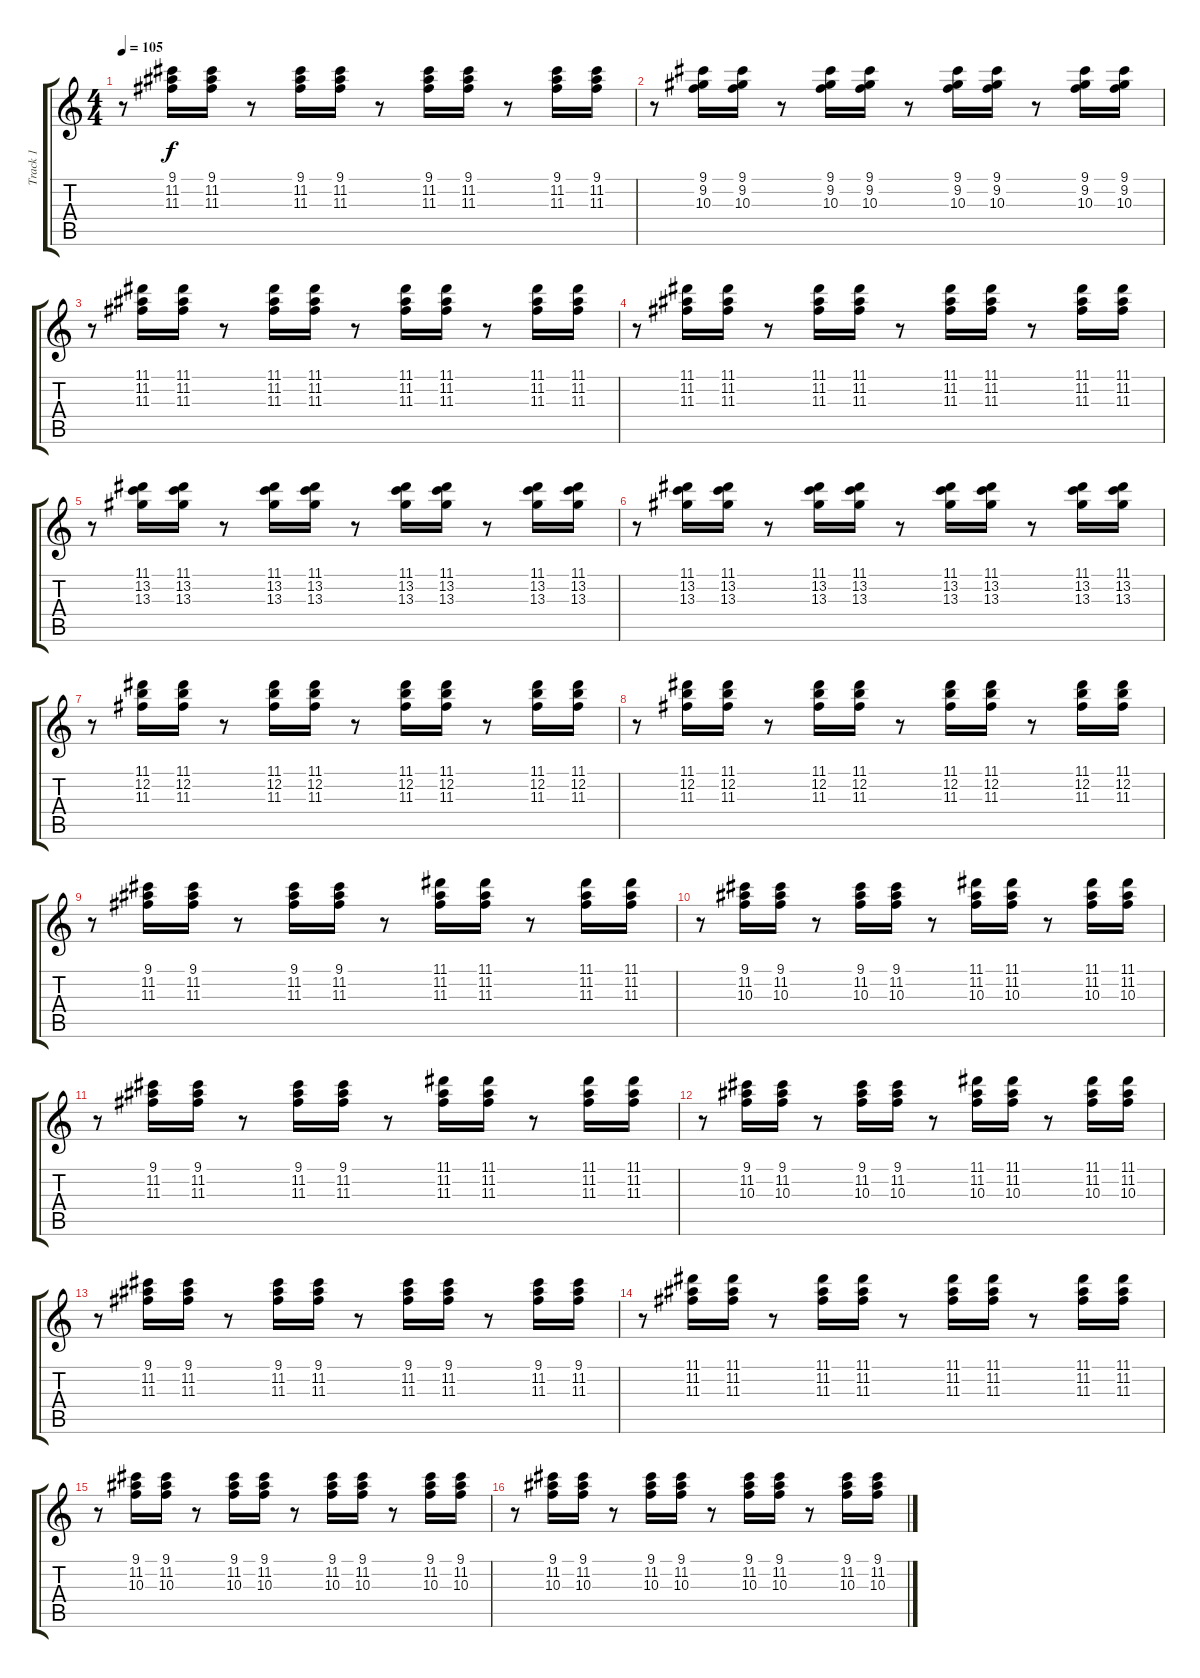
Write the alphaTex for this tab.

\track ("Track 1" "Track 1") {instrument overdrivenguitar}
\staff {score tabs}
\tuning (E4 B3 G3 D3 A2 E2) {hide}
\ts (4 4)
\tempo 105
\clef g2
\ks c
r.8{dy f} (9.1 11.2 11.3).16 (9.1 11.2 11.3).16 r.8 (9.1 11.2 11.3).16 (9.1 11.2 11.3).16 r.8 (9.1 11.2 11.3).16 (9.1 11.2 11.3).16 r.8 (9.1 11.2 11.3).16 (9.1 11.2 11.3).16 |
r.8 (9.1 9.2 10.3).16 (9.1 9.2 10.3).16 r.8 (9.1 9.2 10.3).16 (9.1 9.2 10.3).16 r.8 (9.1 9.2 10.3).16 (9.1 9.2 10.3).16 r.8 (9.1 9.2 10.3).16 (9.1 9.2 10.3).16 |
r.8 (11.1 11.2 11.3).16 (11.1 11.2 11.3).16 r.8 (11.1 11.2 11.3).16 (11.1 11.2 11.3).16 r.8 (11.1 11.2 11.3).16 (11.1 11.2 11.3).16 r.8 (11.1 11.2 11.3).16 (11.1 11.2 11.3).16 |
r.8 (11.1 11.2 11.3).16 (11.1 11.2 11.3).16 r.8 (11.1 11.2 11.3).16 (11.1 11.2 11.3).16 r.8 (11.1 11.2 11.3).16 (11.1 11.2 11.3).16 r.8 (11.1 11.2 11.3).16 (11.1 11.2 11.3).16 |
r.8 (11.1 13.2 13.3).16 (11.1 13.2 13.3).16 r.8 (11.1 13.2 13.3).16 (11.1 13.2 13.3).16 r.8 (11.1 13.2 13.3).16 (11.1 13.2 13.3).16 r.8 (11.1 13.2 13.3).16 (11.1 13.2 13.3).16 |
r.8 (11.1 13.2 13.3).16 (11.1 13.2 13.3).16 r.8 (11.1 13.2 13.3).16 (11.1 13.2 13.3).16 r.8 (11.1 13.2 13.3).16 (11.1 13.2 13.3).16 r.8 (11.1 13.2 13.3).16 (11.1 13.2 13.3).16 |
r.8 (11.1 12.2 11.3).16 (11.1 12.2 11.3).16 r.8 (11.1 12.2 11.3).16 (11.1 12.2 11.3).16 r.8 (11.1 12.2 11.3).16 (11.1 12.2 11.3).16 r.8 (11.1 12.2 11.3).16 (11.1 12.2 11.3).16 |
r.8 (11.1 12.2 11.3).16 (11.1 12.2 11.3).16 r.8 (11.1 12.2 11.3).16 (11.1 12.2 11.3).16 r.8 (11.1 12.2 11.3).16 (11.1 12.2 11.3).16 r.8 (11.1 12.2 11.3).16 (11.1 12.2 11.3).16 |
r.8 (9.1 11.2 11.3).16 (9.1 11.2 11.3).16 r.8 (9.1 11.2 11.3).16 (9.1 11.2 11.3).16 r.8 (11.1 11.2 11.3).16 (11.1 11.2 11.3).16 r.8 (11.1 11.2 11.3).16 (11.1 11.2 11.3).16 |
r.8 (9.1 11.2 10.3).16 (9.1 11.2 10.3).16 r.8 (9.1 11.2 10.3).16 (9.1 11.2 10.3).16 r.8 (11.1 11.2 10.3).16 (11.1 11.2 10.3).16 r.8 (11.1 11.2 10.3).16 (11.1 11.2 10.3).16 |
r.8 (9.1 11.2 11.3).16 (9.1 11.2 11.3).16 r.8 (9.1 11.2 11.3).16 (9.1 11.2 11.3).16 r.8 (11.1 11.2 11.3).16 (11.1 11.2 11.3).16 r.8 (11.1 11.2 11.3).16 (11.1 11.2 11.3).16 |
r.8 (9.1 11.2 10.3).16 (9.1 11.2 10.3).16 r.8 (9.1 11.2 10.3).16 (9.1 11.2 10.3).16 r.8 (11.1 11.2 10.3).16 (11.1 11.2 10.3).16 r.8 (11.1 11.2 10.3).16 (11.1 11.2 10.3).16 |
r.8 (9.1 11.2 11.3).16 (9.1 11.2 11.3).16 r.8 (9.1 11.2 11.3).16 (9.1 11.2 11.3).16 r.8 (9.1 11.2 11.3).16 (9.1 11.2 11.3).16 r.8 (9.1 11.2 11.3).16 (9.1 11.2 11.3).16 |
r.8 (11.1 11.2 11.3).16 (11.1 11.2 11.3).16 r.8 (11.1 11.2 11.3).16 (11.1 11.2 11.3).16 r.8 (11.1 11.2 11.3).16 (11.1 11.2 11.3).16 r.8 (11.1 11.2 11.3).16 (11.1 11.2 11.3).16 |
r.8 (9.1 11.2 10.3).16 (9.1 11.2 10.3).16 r.8 (9.1 11.2 10.3).16 (9.1 11.2 10.3).16 r.8 (9.1 11.2 10.3).16 (9.1 11.2 10.3).16 r.8 (9.1 11.2 10.3).16 (9.1 11.2 10.3).16 |
r.8 (9.1 11.2 10.3).16 (9.1 11.2 10.3).16 r.8 (9.1 11.2 10.3).16 (9.1 11.2 10.3).16 r.8 (9.1 11.2 10.3).16 (9.1 11.2 10.3).16 r.8 (9.1 11.2 10.3).16 (9.1 11.2 10.3).16
